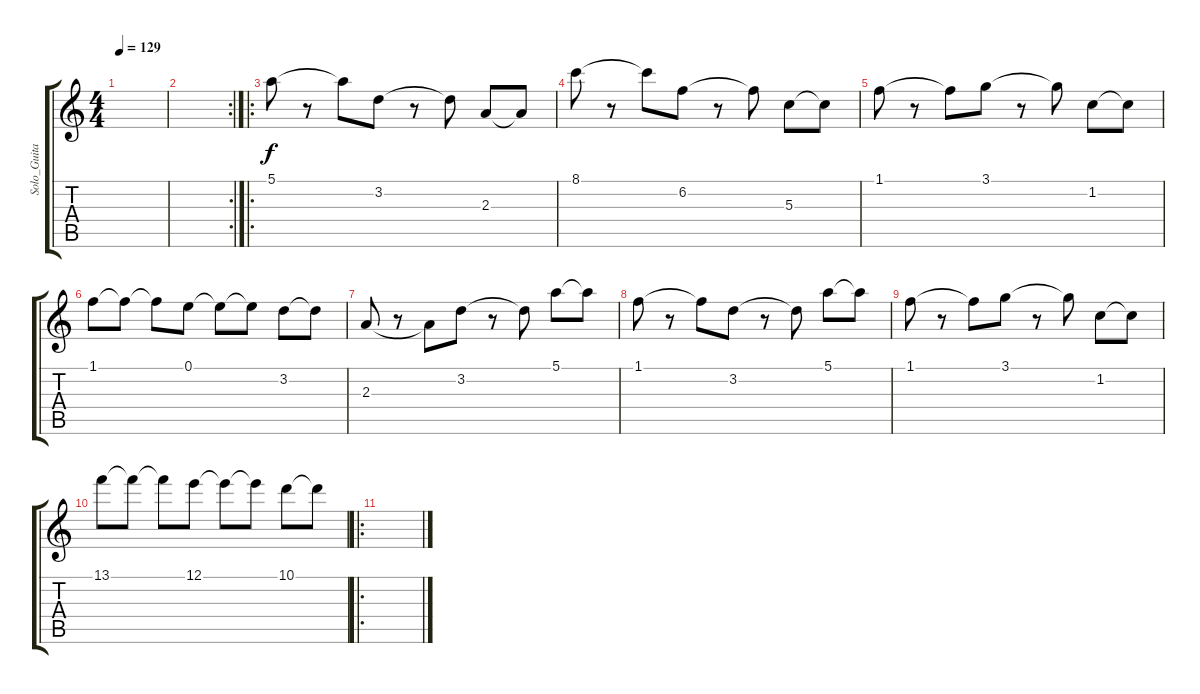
\track ("Solo_Guitar" "Solo_Guita") {instrument overdrivenguitar}
\staff {score tabs}
\tuning (E4 B3 G3 D3 A2 E2) {hide}
\ts (4 4)
\tempo 129
\clef g2
\ks c
|
\rc 2
|
\ro
5.1.8 r.8 5.1{t}.8 3.2.8 r.8 3.2{t}.8 2.3.8 2.3{t}.8 |
8.1.8 r.8 8.1{t}.8 6.2.8 r.8 6.2{t}.8 5.3.8 5.3{t}.8 |
1.1.8 r.8 1.1{t}.8 3.1.8 r.8 3.1{t}.8 1.2.8 1.2{t}.8 |
1.1.8 1.1{t}.8 1.1{t}.8 0.1.8 0.1{t}.8 0.1{t}.8 3.2.8 3.2{t}.8 |
2.3.8 r.8 2.3{t}.8 3.2.8 r.8 3.2{t}.8 5.1.8 5.1{t}.8 |
1.1.8 r.8 1.1{t}.8 3.2.8 r.8 3.2{t}.8 5.1.8 5.1{t}.8 |
1.1.8 r.8 1.1{t}.8 3.1.8 r.8 3.1{t}.8 1.2.8 1.2{t}.8 |
13.1.8 13.1{t}.8 13.1{t}.8 12.1.8 12.1{t}.8 12.1{t}.8 10.1.8 10.1{t}.8 |
\ro
